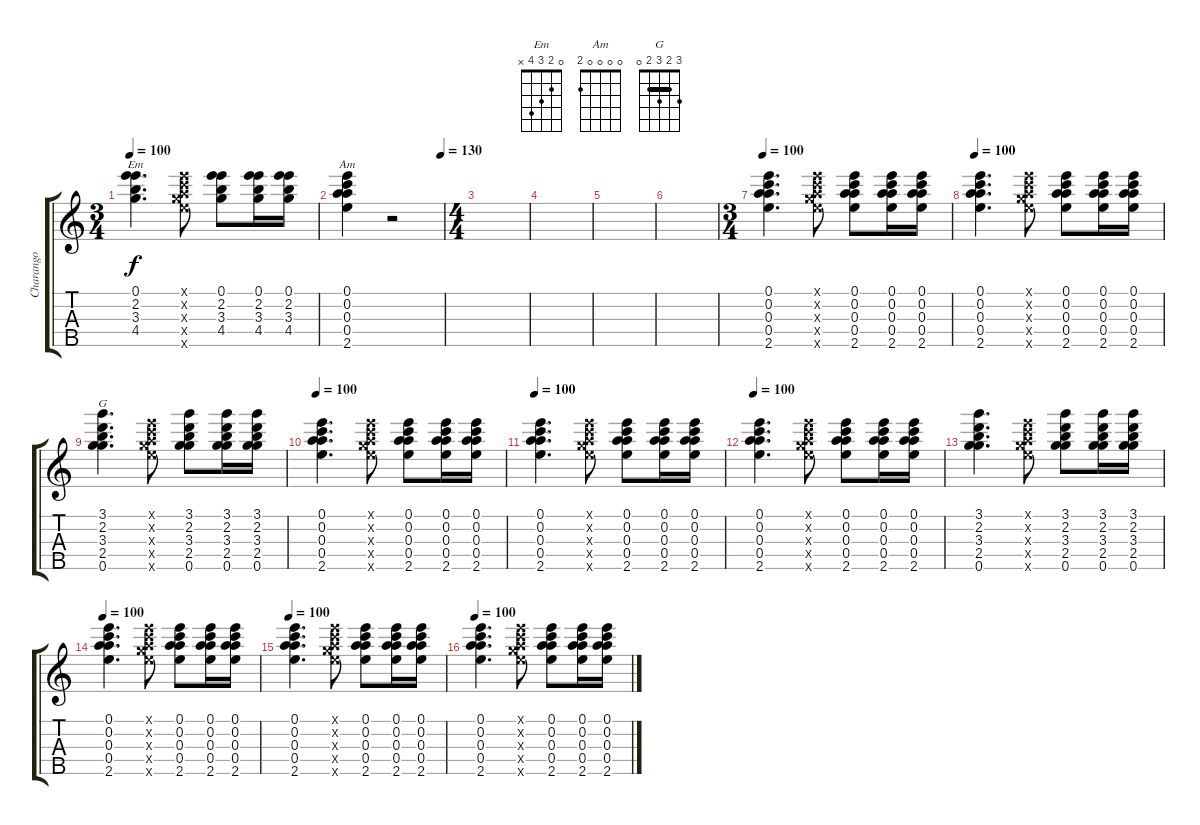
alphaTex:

\track ("Charango" "Charango") {instrument acousticguitarnylon}
\staff {score tabs}
\tuning (E5 A4 E4 C5 G4) {hide}
\chord ("Em" 0 2 3 4 x)
\chord ("Am" 0 0 0 0 2)
\chord ("G" 3 2 3 2 0) {barre 2}
\ts (3 4)
\tempo 100
\clef g2
\ks c
(0.1 2.2 3.3 4.4).4{d ch "Em" dy f} (0.1{x} 0.2{x} 0.3{x} 0.4{x} 0.5{x}).8 (0.1 2.2 3.3 4.4).8 (0.1 2.2 3.3 4.4).16 (0.1 2.2 3.3 4.4).16 |
\tempo (130 0.9791666666666666)
(0.1 0.2 0.3 0.4 2.5).4{ch "Am"} r.2 |
\ts (4 4)
|
|
|
|
\ts (3 4)
\tempo 100
(0.1 0.2 0.3 0.4 2.5).4{d} (0.1{x} 0.2{x} 0.3{x} 0.4{x} 0.5{x}).8 (0.1 0.2 0.3 0.4 2.5).8 (0.1 0.2 0.3 0.4 2.5).16 (0.1 0.2 0.3 0.4 2.5).16 |
\tempo 100
(0.1 0.2 0.3 0.4 2.5).4{d} (0.1{x} 0.2{x} 0.3{x} 0.4{x} 0.5{x}).8 (0.1 0.2 0.3 0.4 2.5).8 (0.1 0.2 0.3 0.4 2.5).16 (0.1 0.2 0.3 0.4 2.5).16 |
(3.1 2.2 3.3 2.4 0.5).4{d ch "G"} (0.1{x} 0.2{x} 0.3{x} 0.4{x} 0.5{x}).8 (3.1 2.2 3.3 2.4 0.5).8 (3.1 2.2 3.3 2.4 0.5).16 (3.1 2.2 3.3 2.4 0.5).16 |
\tempo 100
(0.1 0.2 0.3 0.4 2.5).4{d} (0.1{x} 0.2{x} 0.3{x} 0.4{x} 0.5{x}).8 (0.1 0.2 0.3 0.4 2.5).8 (0.1 0.2 0.3 0.4 2.5).16 (0.1 0.2 0.3 0.4 2.5).16 |
\tempo 100
(0.1 0.2 0.3 0.4 2.5).4{d} (0.1{x} 0.2{x} 0.3{x} 0.4{x} 0.5{x}).8 (0.1 0.2 0.3 0.4 2.5).8 (0.1 0.2 0.3 0.4 2.5).16 (0.1 0.2 0.3 0.4 2.5).16 |
\tempo 100
(0.1 0.2 0.3 0.4 2.5).4{d} (0.1{x} 0.2{x} 0.3{x} 0.4{x} 0.5{x}).8 (0.1 0.2 0.3 0.4 2.5).8 (0.1 0.2 0.3 0.4 2.5).16 (0.1 0.2 0.3 0.4 2.5).16 |
(3.1 2.2 3.3 2.4 0.5).4{d} (0.1{x} 0.2{x} 0.3{x} 0.4{x} 0.5{x}).8 (3.1 2.2 3.3 2.4 0.5).8 (3.1 2.2 3.3 2.4 0.5).16 (3.1 2.2 3.3 2.4 0.5).16 |
\tempo 100
(0.1 0.2 0.3 0.4 2.5).4{d} (0.1{x} 0.2{x} 0.3{x} 0.4{x} 0.5{x}).8 (0.1 0.2 0.3 0.4 2.5).8 (0.1 0.2 0.3 0.4 2.5).16 (0.1 0.2 0.3 0.4 2.5).16 |
\tempo 100
(0.1 0.2 0.3 0.4 2.5).4{d} (0.1{x} 0.2{x} 0.3{x} 0.4{x} 0.5{x}).8 (0.1 0.2 0.3 0.4 2.5).8 (0.1 0.2 0.3 0.4 2.5).16 (0.1 0.2 0.3 0.4 2.5).16 |
\tempo 100
(0.1 0.2 0.3 0.4 2.5).4{d} (0.1{x} 0.2{x} 0.3{x} 0.4{x} 0.5{x}).8 (0.1 0.2 0.3 0.4 2.5).8 (0.1 0.2 0.3 0.4 2.5).16 (0.1 0.2 0.3 0.4 2.5).16
